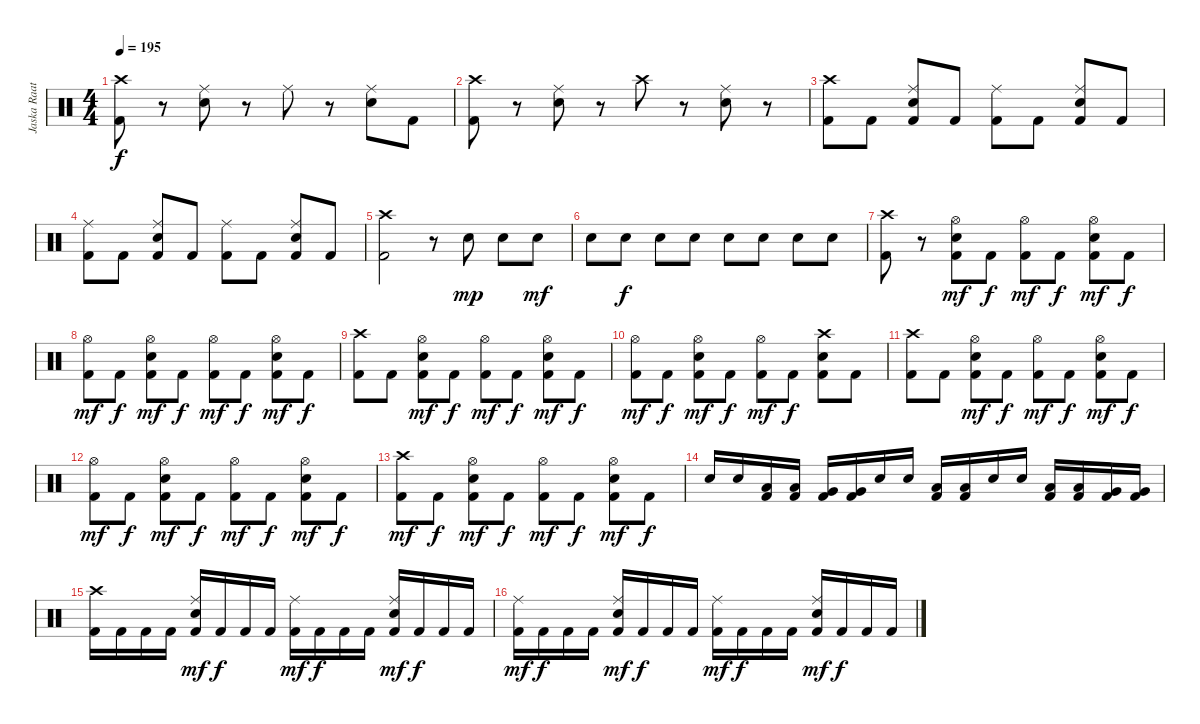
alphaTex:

\track ("Jaska Raatikainen" "Jaska Raat") {instrument percussion}
\staff {score}
\articulation defaults
\ts (4 4)
\tempo 195
\clef neutral
\ks c
("Crash high (hit)" "Kick (hit) 2").8{dy f} r.8 ("Ride (middle)" "Snare (hit) 2").8 r.8 "Ride (middle)".8 r.8 ("Ride (middle)" "Snare (hit) 2").8 "Kick (hit) 2".8 |
("Crash high (hit)" "Kick (hit) 2").8 r.8 ("Ride (middle)" "Snare (hit) 2").8 r.8 "Crash high (hit)".8 r.8 ("Ride (middle)" "Snare (hit) 2").8 r.8 |
("Crash high (hit)" "Kick (hit) 2").8 "Kick (hit) 2".8 ("Ride (middle)" "Snare (hit) 2" "Kick (hit) 2").8 "Kick (hit) 2".8 ("Ride (middle)" "Kick (hit) 2").8 "Kick (hit) 2".8 ("Ride (middle)" "Snare (hit) 2" "Kick (hit) 2").8 "Kick (hit) 2".8 |
("Ride (middle)" "Kick (hit) 2").8 "Kick (hit) 2".8 ("Ride (middle)" "Snare (hit) 2" "Kick (hit) 2").8 "Kick (hit) 2".8 ("Ride (middle)" "Kick (hit) 2").8 "Kick (hit) 2".8 ("Ride (middle)" "Snare (hit) 2" "Kick (hit) 2").8 "Kick (hit) 2".8 |
("Crash high (hit)" "Kick (hit) 2").2 r.8 "Snare (hit) 2".8{dy mp} "Snare (hit) 2".8 "Snare (hit) 2".8{dy mf} |
"Snare (hit) 2".8 "Snare (hit) 2".8{dy f} "Snare (hit) 2".8 "Snare (hit) 2".8 "Snare (hit) 2".8 "Snare (hit) 2".8 "Snare (hit) 2".8 "Snare (hit) 2".8 |
("Crash high (hit)" "Kick (hit) 2").8 r.8 ("Hi-Hat (open)" "Snare (hit) 2" "Kick (hit) 2").8{dy mf} "Kick (hit) 2".8{dy f} ("Hi-Hat (open)" "Kick (hit) 2").8{dy mf} "Kick (hit) 2".8{dy f} ("Hi-Hat (open)" "Snare (hit) 2" "Kick (hit) 2").8{dy mf} "Kick (hit) 2".8{dy f} |
("Hi-Hat (open)" "Kick (hit) 2").8{dy mf} "Kick (hit) 2".8{dy f} ("Hi-Hat (open)" "Snare (hit) 2" "Kick (hit) 2").8{dy mf} "Kick (hit) 2".8{dy f} ("Hi-Hat (open)" "Kick (hit) 2").8{dy mf} "Kick (hit) 2".8{dy f} ("Hi-Hat (open)" "Snare (hit) 2" "Kick (hit) 2").8{dy mf} "Kick (hit) 2".8{dy f} |
("Crash high (hit)" "Kick (hit) 2").8 "Kick (hit) 2".8 ("Hi-Hat (open)" "Snare (hit) 2" "Kick (hit) 2").8{dy mf} "Kick (hit) 2".8{dy f} ("Hi-Hat (open)" "Kick (hit) 2").8{dy mf} "Kick (hit) 2".8{dy f} ("Hi-Hat (open)" "Snare (hit) 2" "Kick (hit) 2").8{dy mf} "Kick (hit) 2".8{dy f} |
("Hi-Hat (open)" "Kick (hit) 2").8{dy mf} "Kick (hit) 2".8{dy f} ("Hi-Hat (open)" "Snare (hit) 2" "Kick (hit) 2").8{dy mf} "Kick (hit) 2".8{dy f} ("Hi-Hat (open)" "Kick (hit) 2").8{dy mf} "Kick (hit) 2".8{dy f} ("Crash high (hit)" "Snare (hit) 2" "Kick (hit) 2").8 "Kick (hit) 2".8 |
("Crash high (hit)" "Kick (hit) 2").8 "Kick (hit) 2".8 ("Hi-Hat (open)" "Snare (hit) 2" "Kick (hit) 2").8{dy mf} "Kick (hit) 2".8{dy f} ("Hi-Hat (open)" "Kick (hit) 2").8{dy mf} "Kick (hit) 2".8{dy f} ("Hi-Hat (open)" "Snare (hit) 2" "Kick (hit) 2").8{dy mf} "Kick (hit) 2".8{dy f} |
("Hi-Hat (open)" "Kick (hit) 2").8{dy mf} "Kick (hit) 2".8{dy f} ("Hi-Hat (open)" "Snare (hit) 2" "Kick (hit) 2").8{dy mf} "Kick (hit) 2".8{dy f} ("Hi-Hat (open)" "Kick (hit) 2").8{dy mf} "Kick (hit) 2".8{dy f} ("Hi-Hat (open)" "Snare (hit) 2" "Kick (hit) 2").8{dy mf} "Kick (hit) 2".8{dy f} |
("Crash high (hit)" "Kick (hit) 2").8{dy mf} "Kick (hit) 2".8{dy f} ("Hi-Hat (open)" "Snare (hit) 2" "Kick (hit) 2").8{dy mf} "Kick (hit) 2".8{dy f} ("Hi-Hat (open)" "Kick (hit) 2").8{dy mf} "Kick (hit) 2".8{dy f} ("Hi-Hat (open)" "Snare (hit) 2" "Kick (hit) 2").8{dy mf} "Kick (hit) 2".8{dy f} |
"Snare (hit) 2".16 "Snare (hit) 2".16 ("Kick (hit) 2" "Low Tom (hit)").16 ("Kick (hit) 2" "Low Tom (hit)").16 ("Kick (hit) 2" "Very Low Tom (hit)").16 ("Kick (hit) 2" "Very Low Tom (hit)").16 "Snare (hit) 2".16 "Snare (hit) 2".16 ("Kick (hit) 2" "Low Tom (hit)").16 ("Kick (hit) 2" "Low Tom (hit)").16 "Snare (hit) 2".16 "Snare (hit) 2".16 ("Kick (hit) 2" "Low Tom (hit)").16 ("Kick (hit) 2" "Low Tom (hit)").16 ("Kick (hit) 2" "Very Low Tom (hit)").16 ("Kick (hit) 2" "Very Low Tom (hit)").16 |
("Crash high (hit)" "Kick (hit) 2").16 "Kick (hit) 2".16 "Kick (hit) 2".16 "Kick (hit) 2".16 ("Ride (middle)" "Snare (hit) 2" "Kick (hit) 2").16{dy mf} "Kick (hit) 2".16{dy f} "Kick (hit) 2".16 "Kick (hit) 2".16 ("Ride (middle)" "Kick (hit) 2").16{dy mf} "Kick (hit) 2".16{dy f} "Kick (hit) 2".16 "Kick (hit) 2".16 ("Ride (middle)" "Snare (hit) 2" "Kick (hit) 2").16{dy mf} "Kick (hit) 2".16{dy f} "Kick (hit) 2".16 "Kick (hit) 2".16 |
("Ride (middle)" "Kick (hit) 2").16{dy mf} "Kick (hit) 2".16{dy f} "Kick (hit) 2".16 "Kick (hit) 2".16 ("Ride (middle)" "Snare (hit) 2" "Kick (hit) 2").16{dy mf} "Kick (hit) 2".16{dy f} "Kick (hit) 2".16 "Kick (hit) 2".16 ("Ride (middle)" "Kick (hit) 2").16{dy mf} "Kick (hit) 2".16{dy f} "Kick (hit) 2".16 "Kick (hit) 2".16 ("Ride (middle)" "Snare (hit) 2" "Kick (hit) 2").16{dy mf} "Kick (hit) 2".16{dy f} "Kick (hit) 2".16 "Kick (hit) 2".16
